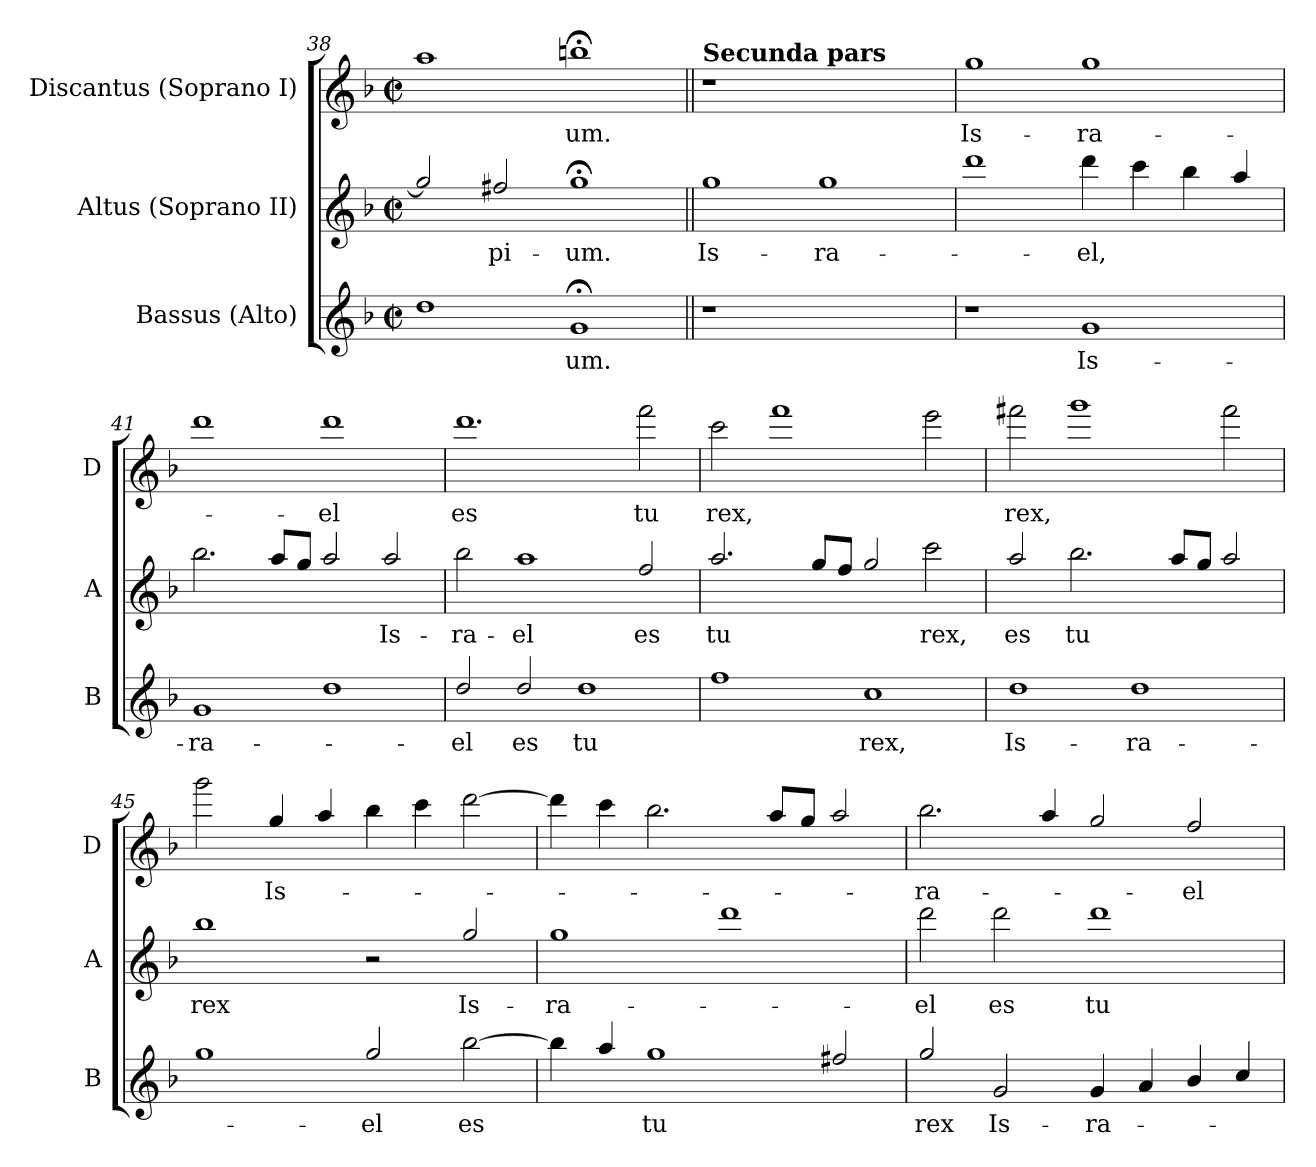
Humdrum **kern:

**kern	**text	**kern	**text	**kern	**text
*part3	*part3	*part2	*part2	*part1	*part1
*staff3	*staff3	*staff2	*staff2	*staff1	*staff1
*I"Bassus (Alto)	*	*I"Altus (Soprano II)	*	*I"Discantus (Soprano I)	*
*I'B	*	*I'A	*	*I'D	*
*clefG2	*	*clefG2	*	*clefG2	*
*ITrd7c12	*	*ITrd7c12	*	*ITrd7c12	*
*k[b-]	*	*k[b-]	*	*k[b-]	*
*F:	*	*F:	*	*F:	*
*M2/2	*	*M2/2	*	*M2/2	*
*met(c|)	*	*met(c|)	*	*met(c|)	*
=38	=38	=38	=38	=38	=38
1d	.	2g/]	.	1a	.
!	!	!	!LO:LY:b	!	!
.	.	2f#X/	pi-	.	.
!	!LO:LY:b	!	!	!	!
!	!	!	!LO:LY:b	!	!
!	!	!	!	!	!LO:LY:b
1G;<	-um.	1g;<	-um.	1bn;<	-um.
!!LO:LB:g=z
=39||	=39||	=39||	=39||	=39||	=39||
!	!	!	!	!LO:TX:a:B:t=Secunda pars	!
!	!	!	!LO:LY:b	!	!
1r	.	1g	Is-	1r	.
!	!	!	!LO:LY:b	!	!
1ryy	.	1g	-ra-	1ryy	.
=40	=40	=40	=40	=40	=40
!	!	!	!	!	!LO:LY:b
1r	.	1dd	.	1g	Is-
!	!LO:LY:b	!	!	!	!
!	!	!	!LO:LY:b	!	!
!	!	!	!	!	!LO:LY:b
1G	Is-	4dd\	-el,	1g	-ra-
.	.	4cc\	.	.	.
.	.	4b-\	.	.	.
.	.	4a/	.	.	.
=41	=41	=41	=41	=41	=41
!	!LO:LY:b	!	!	!	!
1G	-ra-	2.b-\	.	1dd	.
.	.	8a/L	.	.	.
.	.	8g/J	.	.	.
!	!	!	!	!	!LO:LY:b
1d	.	2a/	.	1dd	-el
!	!	!	!LO:LY:b	!	!
.	.	2a/	Is-	.	.
=42	=42	=42	=42	=42	=42
!	!LO:LY:b	!	!	!	!
!	!	!	!LO:LY:b	!	!
!	!	!	!	!	!LO:LY:b
2d/	-el	2b-\	-ra-	1.dd	es
!	!LO:LY:b	!	!	!	!
!	!	!	!LO:LY:b	!	!
2d/	es	1a	-el	.	.
!	!LO:LY:b	!	!	!	!
1d	tu	.	.	.	.
!	!	!	!LO:LY:b	!	!
!	!	!	!	!	!LO:LY:b
.	.	2f/	es	2ff\	tu
=43	=43	=43	=43	=43	=43
!	!	!	!LO:LY:b	!	!
!	!	!	!	!	!LO:LY:b
1f	.	2.a/	tu	2cc\	rex,
.	.	.	.	1ff	.
.	.	8g/L	.	.	.
.	.	8f/J	.	.	.
!	!LO:LY:b	!	!	!	!
1c	rex,	2g/	.	.	.
!	!	!	!LO:LY:b	!	!
.	.	2cc\	rex,	2ee\	.
!!LO:LB:g=z
=44	=44	=44	=44	=44	=44
!	!LO:LY:b	!	!	!	!
!	!	!	!LO:LY:b	!	!
!	!	!	!	!	!LO:LY:b
1d	Is-	2a/	es	2ff#X\	rex,
!	!	!	!LO:LY:b	!	!
.	.	2.b-\	tu	1gg	.
!	!LO:LY:b	!	!	!	!
1d	-ra-	.	.	.	.
.	.	8a/L	.	.	.
.	.	8g/J	.	.	.
.	.	2a/	.	2ff#\	.
=45	=45	=45	=45	=45	=45
!	!	!	!LO:LY:b	!	!
1g	.	1b-	rex	2gg\	.
!	!	!	!	!	!LO:LY:b
.	.	.	.	4g/	Is-
.	.	.	.	4a/	.
!	!LO:LY:b	!	!	!	!
2g/	-el	2r	.	4b-\	.
.	.	.	.	4cc\	.
!	!LO:LY:b	!	!	!	!
!	!	!	!LO:LY:b	!	!
[2b-\	es	2g/	Is-	[2dd\	.
=46	=46	=46	=46	=46	=46
!	!	!	!LO:LY:b	!	!
4b-\]	.	1g	-ra-	4dd\]	.
4a/	.	.	.	4cc\	.
!	!LO:LY:b	!	!	!	!
1g	tu	.	.	2.b-\	.
.	.	1dd	.	.	.
.	.	.	.	8a/L	.
.	.	.	.	8g/J	.
2f#X/	.	.	.	2a/	.
=47	=47	=47	=47	=47	=47
!	!LO:LY:b	!	!	!	!
!	!	!	!LO:LY:b	!	!
!	!	!	!	!	!LO:LY:b
2g/	rex	2dd\	-el	2.b-\	-ra-
!	!LO:LY:b	!	!	!	!
!	!	!	!LO:LY:b	!	!
2G/	Is-	2dd\	es	.	.
.	.	.	.	4a/	.
!	!LO:LY:b	!	!	!	!
!	!	!	!LO:LY:b	!	!
4G/	-ra-	1dd	tu	2g/	.
4A/	.	.	.	.	.
!	!	!	!	!	!LO:LY:b
4B-/	.	.	.	2f/	-el
4c/	.	.	.	.	.
=	=	=	=	=	=
*-	*-	*-	*-	*-	*-
